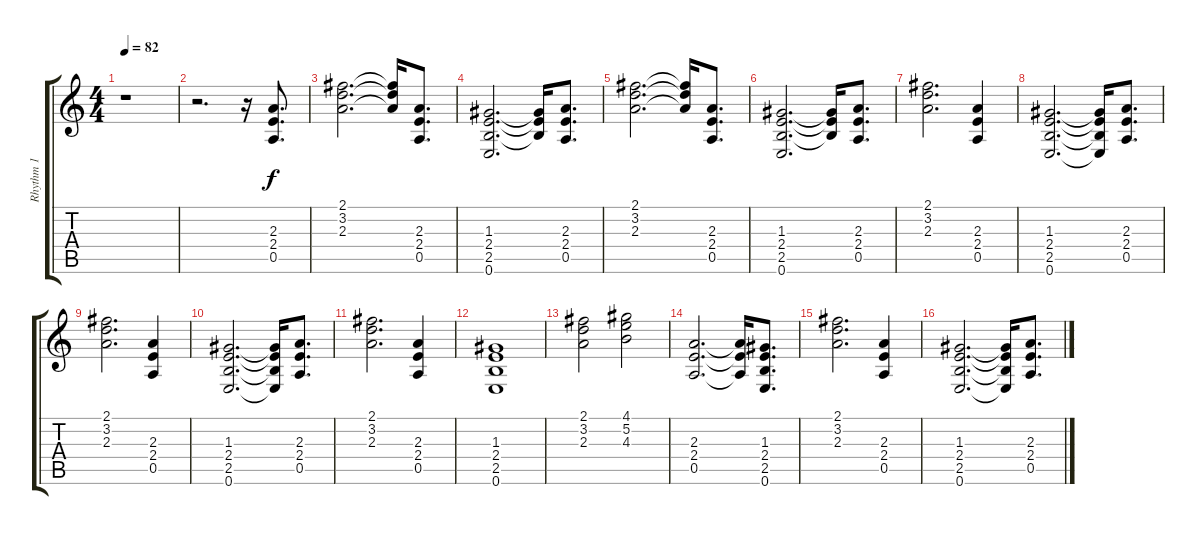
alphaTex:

\track ("Rhythm 1" "Rhythm 1") {instrument distortionguitar}
\staff {score tabs}
\tuning (E4 B3 G3 D3 A2 E2) {hide}
\ts (4 4)
\tempo 82
\clef g2
\ks c
r.1{dy f instrument distortionguitar} |
r.2{d} r.16 (2.3 2.4 0.5).8{d} |
(2.1 3.2 2.3).2{d} (2.1{t} 3.2{t} 2.3{t}).16 (2.3 2.4 0.5).8{d} |
(1.3 2.4 2.5 0.6).2{d} (1.3{t} 2.4{t} 2.5{t}).16 (2.3 2.4 0.5).8{d} |
(2.1 3.2 2.3).2{d} (2.1{t} 3.2{t} 2.3{t}).16 (2.3 2.4 0.5).8{d} |
(1.3 2.4 2.5 0.6).2{d} (1.3{t} 2.4{t} 2.5{t}).16 (2.3 2.4 0.5).8{d} |
(2.1 3.2 2.3).2{d} (2.3 2.4 0.5).4 |
(1.3 2.4 2.5 0.6).2{d} (1.3{t} 2.4{t} 2.5{t} 0.6{t}).16 (2.3 2.4 0.5).8{d} |
(2.1 3.2 2.3).2{d} (2.3 2.4 0.5).4 |
(1.3 2.4 2.5 0.6).2{d} (1.3{t} 2.4{t} 2.5{t} 0.6{t}).16 (2.3 2.4 0.5).8{d} |
(2.1 3.2 2.3).2{d} (2.3 2.4 0.5).4 |
(1.3 2.4 2.5 0.6).1 |
(2.1 3.2 2.3).2 (4.1 5.2 4.3).2 |
(2.3 2.4 0.5).2{d} (2.3{t} 2.4{t} 0.5{t}).16 (1.3 2.4 2.5 0.6).8{d} |
(2.1 3.2 2.3).2{d} (2.3 2.4 0.5).4 |
(1.3 2.4 2.5 0.6).2{d} (1.3{t} 2.4{t} 2.5{t} 0.6{t}).16 (2.3 2.4 0.5).8{d}
